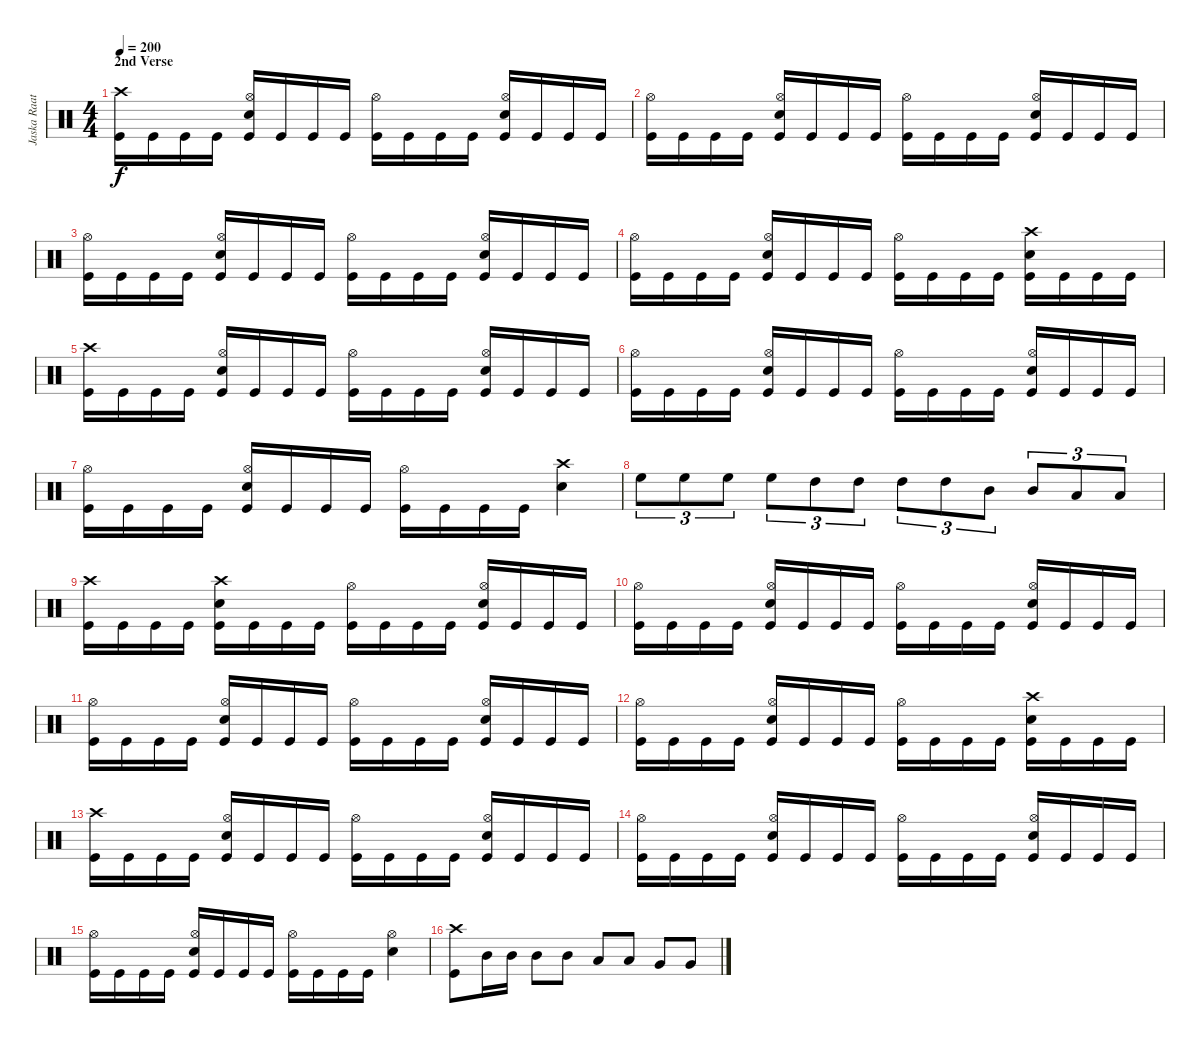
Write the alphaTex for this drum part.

\track ("Jaska Raatikainen" "Jaska Raat") {instrument percussion}
\staff {score}
\articulation defaults
\ts (4 4)
\section ("" "2nd Verse")
\tempo 200
\clef neutral
\ks c
("Crash high (hit)" "Kick (hit)").16{dy f} "Kick (hit)".16 "Kick (hit)".16 "Kick (hit)".16 ("Hi-Hat (open)" "Snare (hit) 2" "Kick (hit)").16 "Kick (hit)".16 "Kick (hit)".16 "Kick (hit)".16 ("Hi-Hat (open)" "Kick (hit)").16 "Kick (hit)".16 "Kick (hit)".16 "Kick (hit)".16 ("Hi-Hat (open)" "Snare (hit) 2" "Kick (hit)").16 "Kick (hit)".16 "Kick (hit)".16 "Kick (hit)".16 |
("Hi-Hat (open)" "Kick (hit)").16 "Kick (hit)".16 "Kick (hit)".16 "Kick (hit)".16 ("Hi-Hat (open)" "Snare (hit) 2" "Kick (hit)").16 "Kick (hit)".16 "Kick (hit)".16 "Kick (hit)".16 ("Hi-Hat (open)" "Kick (hit)").16 "Kick (hit)".16 "Kick (hit)".16 "Kick (hit)".16 ("Hi-Hat (open)" "Snare (hit) 2" "Kick (hit)").16 "Kick (hit)".16 "Kick (hit)".16 "Kick (hit)".16 |
("Hi-Hat (open)" "Kick (hit)").16 "Kick (hit)".16 "Kick (hit)".16 "Kick (hit)".16 ("Hi-Hat (open)" "Snare (hit) 2" "Kick (hit)").16 "Kick (hit)".16 "Kick (hit)".16 "Kick (hit)".16 ("Hi-Hat (open)" "Kick (hit)").16 "Kick (hit)".16 "Kick (hit)".16 "Kick (hit)".16 ("Hi-Hat (open)" "Snare (hit) 2" "Kick (hit)").16 "Kick (hit)".16 "Kick (hit)".16 "Kick (hit)".16 |
("Hi-Hat (open)" "Kick (hit)").16 "Kick (hit)".16 "Kick (hit)".16 "Kick (hit)".16 ("Hi-Hat (open)" "Snare (hit) 2" "Kick (hit)").16 "Kick (hit)".16 "Kick (hit)".16 "Kick (hit)".16 ("Hi-Hat (open)" "Kick (hit)").16 "Kick (hit)".16 "Kick (hit)".16 "Kick (hit)".16 ("Crash high (hit)" "Snare (hit) 2" "Kick (hit)").16 "Kick (hit)".16 "Kick (hit)".16 "Kick (hit)".16 |
("Crash high (hit)" "Kick (hit)").16 "Kick (hit)".16 "Kick (hit)".16 "Kick (hit)".16 ("Hi-Hat (open)" "Snare (hit) 2" "Kick (hit)").16 "Kick (hit)".16 "Kick (hit)".16 "Kick (hit)".16 ("Hi-Hat (open)" "Kick (hit)").16 "Kick (hit)".16 "Kick (hit)".16 "Kick (hit)".16 ("Hi-Hat (open)" "Snare (hit) 2" "Kick (hit)").16 "Kick (hit)".16 "Kick (hit)".16 "Kick (hit)".16 |
("Hi-Hat (open)" "Kick (hit)").16 "Kick (hit)".16 "Kick (hit)".16 "Kick (hit)".16 ("Hi-Hat (open)" "Snare (hit) 2" "Kick (hit)").16 "Kick (hit)".16 "Kick (hit)".16 "Kick (hit)".16 ("Hi-Hat (open)" "Kick (hit)").16 "Kick (hit)".16 "Kick (hit)".16 "Kick (hit)".16 ("Hi-Hat (open)" "Snare (hit) 2" "Kick (hit)").16 "Kick (hit)".16 "Kick (hit)".16 "Kick (hit)".16 |
("Hi-Hat (open)" "Kick (hit)").16 "Kick (hit)".16 "Kick (hit)".16 "Kick (hit)".16 ("Hi-Hat (open)" "Snare (hit) 2" "Kick (hit)").16 "Kick (hit)".16 "Kick (hit)".16 "Kick (hit)".16 ("Hi-Hat (open)" "Kick (hit)").16 "Kick (hit)".16 "Kick (hit)".16 "Kick (hit)".16 ("Crash high (hit)" "Snare (hit) 2").4 |
"High Floor Tom (hit)".8{tu (3 2)} "High Floor Tom (hit)".8{tu (3 2)} "High Floor Tom (hit)".8{tu (3 2)} "High Floor Tom (hit)".8{tu (3 2)} "High Tom (hit)".8{tu (3 2)} "High Tom (hit)".8{tu (3 2)} "High Tom (hit)".8{tu (3 2)} "High Tom (hit)".8{tu (3 2)} "Mid Tom (hit)".8{tu (3 2)} "Mid Tom (hit)".8{tu (3 2)} "Low Tom (hit)".8{tu (3 2)} "Low Tom (hit)".8{tu (3 2)} |
("Crash high (hit)" "Kick (hit)").16 "Kick (hit)".16 "Kick (hit)".16 "Kick (hit)".16 ("Crash high (hit)" "Snare (hit) 2" "Kick (hit)").16 "Kick (hit)".16 "Kick (hit)".16 "Kick (hit)".16 ("Hi-Hat (open)" "Kick (hit)").16 "Kick (hit)".16 "Kick (hit)".16 "Kick (hit)".16 ("Hi-Hat (open)" "Snare (hit) 2" "Kick (hit)").16 "Kick (hit)".16 "Kick (hit)".16 "Kick (hit)".16 |
("Hi-Hat (open)" "Kick (hit)").16 "Kick (hit)".16 "Kick (hit)".16 "Kick (hit)".16 ("Hi-Hat (open)" "Snare (hit) 2" "Kick (hit)").16 "Kick (hit)".16 "Kick (hit)".16 "Kick (hit)".16 ("Hi-Hat (open)" "Kick (hit)").16 "Kick (hit)".16 "Kick (hit)".16 "Kick (hit)".16 ("Hi-Hat (open)" "Snare (hit) 2" "Kick (hit)").16 "Kick (hit)".16 "Kick (hit)".16 "Kick (hit)".16 |
("Hi-Hat (open)" "Kick (hit)").16 "Kick (hit)".16 "Kick (hit)".16 "Kick (hit)".16 ("Hi-Hat (open)" "Snare (hit) 2" "Kick (hit)").16 "Kick (hit)".16 "Kick (hit)".16 "Kick (hit)".16 ("Hi-Hat (open)" "Kick (hit)").16 "Kick (hit)".16 "Kick (hit)".16 "Kick (hit)".16 ("Hi-Hat (open)" "Snare (hit) 2" "Kick (hit)").16 "Kick (hit)".16 "Kick (hit)".16 "Kick (hit)".16 |
("Hi-Hat (open)" "Kick (hit)").16 "Kick (hit)".16 "Kick (hit)".16 "Kick (hit)".16 ("Hi-Hat (open)" "Snare (hit) 2" "Kick (hit)").16 "Kick (hit)".16 "Kick (hit)".16 "Kick (hit)".16 ("Hi-Hat (open)" "Kick (hit)").16 "Kick (hit)".16 "Kick (hit)".16 "Kick (hit)".16 ("Crash high (hit)" "Snare (hit) 2" "Kick (hit)").16 "Kick (hit)".16 "Kick (hit)".16 "Kick (hit)".16 |
("Crash high (hit)" "Kick (hit)").16 "Kick (hit)".16 "Kick (hit)".16 "Kick (hit)".16 ("Hi-Hat (open)" "Snare (hit) 2" "Kick (hit)").16 "Kick (hit)".16 "Kick (hit)".16 "Kick (hit)".16 ("Hi-Hat (open)" "Kick (hit)").16 "Kick (hit)".16 "Kick (hit)".16 "Kick (hit)".16 ("Hi-Hat (open)" "Snare (hit) 2" "Kick (hit)").16 "Kick (hit)".16 "Kick (hit)".16 "Kick (hit)".16 |
("Hi-Hat (open)" "Kick (hit)").16 "Kick (hit)".16 "Kick (hit)".16 "Kick (hit)".16 ("Hi-Hat (open)" "Snare (hit) 2" "Kick (hit)").16 "Kick (hit)".16 "Kick (hit)".16 "Kick (hit)".16 ("Hi-Hat (open)" "Kick (hit)").16 "Kick (hit)".16 "Kick (hit)".16 "Kick (hit)".16 ("Hi-Hat (open)" "Snare (hit) 2" "Kick (hit)").16 "Kick (hit)".16 "Kick (hit)".16 "Kick (hit)".16 |
("Hi-Hat (open)" "Kick (hit)").16 "Kick (hit)".16 "Kick (hit)".16 "Kick (hit)".16 ("Hi-Hat (open)" "Snare (hit) 2" "Kick (hit)").16 "Kick (hit)".16 "Kick (hit)".16 "Kick (hit)".16 ("Hi-Hat (open)" "Kick (hit)").16 "Kick (hit)".16 "Kick (hit)".16 "Kick (hit)".16 ("Hi-Hat (open)" "Snare (hit) 2").4 |
("Crash high (hit)" "Kick (hit)").8 "Mid Tom (hit)".16 "Mid Tom (hit)".16 "Mid Tom (hit)".8 "Mid Tom (hit)".8 "Low Tom (hit)".8 "Low Tom (hit)".8 "Very Low Tom (hit)".8 "Very Low Tom (hit)".8
